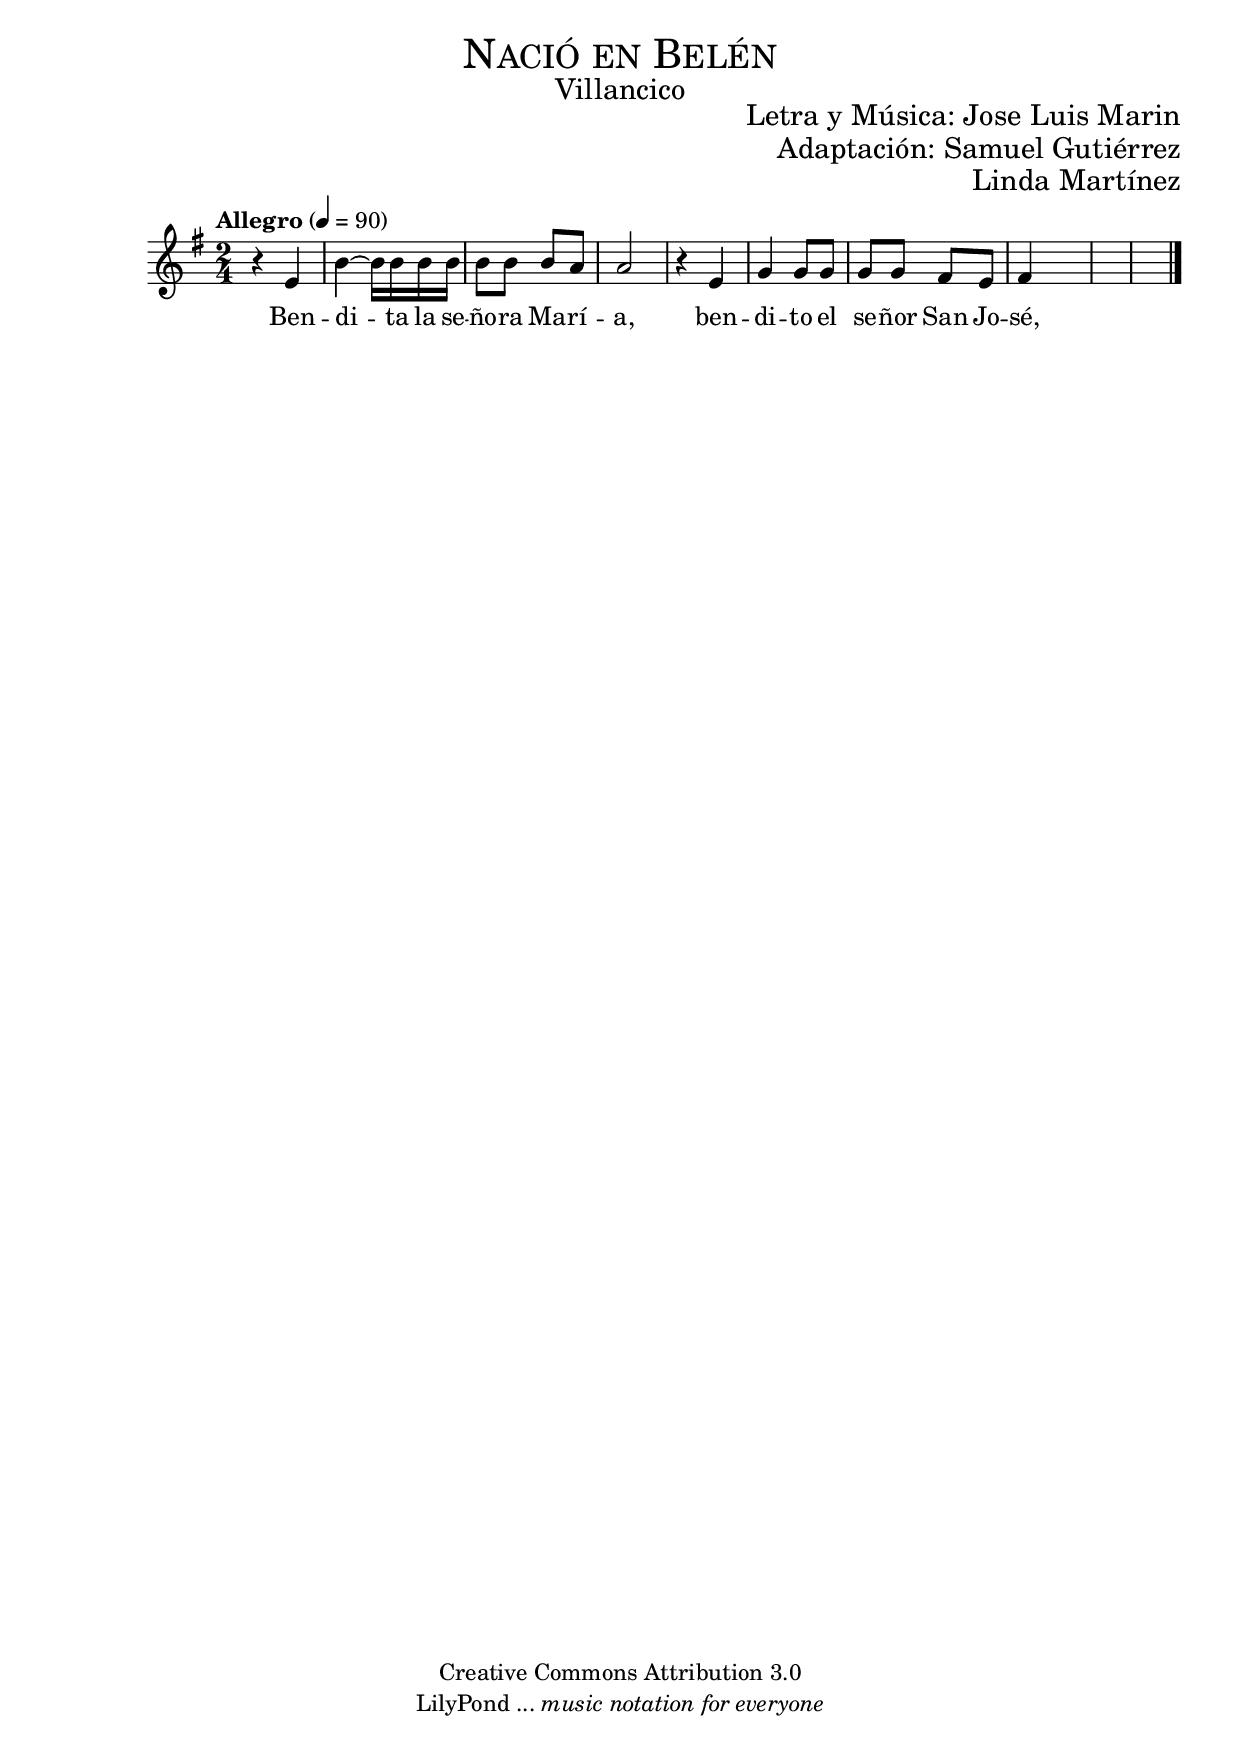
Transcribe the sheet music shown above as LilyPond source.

 % ****************************************************************
%	Nacio en Belen - Villancicos
%   	Musica con acompañamiento
%	by serach.sam@
% ****************************************************************
\language "espanol"
\version "2.19.82"

%#(set-global-staff-size 18.5)

% --- Cabecera
\markup { \fill-line { \center-column { \fontsize #5 \smallCaps "Nació en Belén" \fontsize #2 "Villancico" } } }
\markup { \fill-line { \fontsize #2 \smallCaps "" \fontsize #2 "Letra y Música: Jose Luis Marin"  } }
\markup { \fill-line { " " \right-column { \fontsize #2 "Adaptación: Samuel Gutiérrez" } } }
\markup { \fill-line { " " \right-column { \fontsize #2 "Linda Martínez" } } }
\header {
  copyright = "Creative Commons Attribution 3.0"
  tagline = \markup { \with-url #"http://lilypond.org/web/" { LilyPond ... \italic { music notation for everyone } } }
  breakbefore = ##t
}

% --- Musica

% --- Parametro globales
global = {
  \tempo "Allegro" 4 = 90
  \key mi \minor
  \time 2/4
  s2*10
  \bar "|."
}
melodia = \relative do' {
  r4 mi4 si'4~ si16 si16 si si si8 si si la la2
  r4 mi4 sol4 sol8 sol sol sol fas mi fas4
}
letra = \lyricmode {
  Ben -- di -- ta la se -- ño -- ra Ma -- rí -- a,
  ben -- di -- to el se -- ñor San Jo -- sé,
}

NotesSop = \relative do'' {}

NotesAlt = \relative do'' {}

NotesTer = \relative do' {}

NotesBas = \relative do {}

% --- acordes
armonias = \new ChordNames {
  \chordmode {
    \italianChords
  }
}

\score {
  <<
      \new Voice = "solista" <<
        %\set Staff.midiInstrument = #"oboe"
        \global \melodia
      >>
      \new Lyrics = "solista"
      \context Lyrics = "solista" \lyricsto "solista" \letra
    %{\new PianoStaff <<
      \armonias
      \new Staff <<
        \set Staff.midiInstrument = #"church organ"
        \set Staff.midiMaximumVolume = #0.4
        \set Staff.printPartCombineTexts = ##f
        \partcombine
        << \global \NotesSop >>
        << \global \NotesAlt >>
      >>
      \new Staff <<
        \set Staff.midiInstrument = #"church organ"
        \set Staff.midiMaximumVolume = #0.4
        \clef bass
        \set Staff.printPartCombineTexts = ##f
        \partcombine
        << \global \NotesTer >>
        << \global \NotesBas >>
      >>
    >>%}
  >>
  \midi { }
  \layout { }
}


% --- Papel
\paper{
  #(set-default-paper-size "letter")
  page-breaking = #ly:page-turn-breaking
}